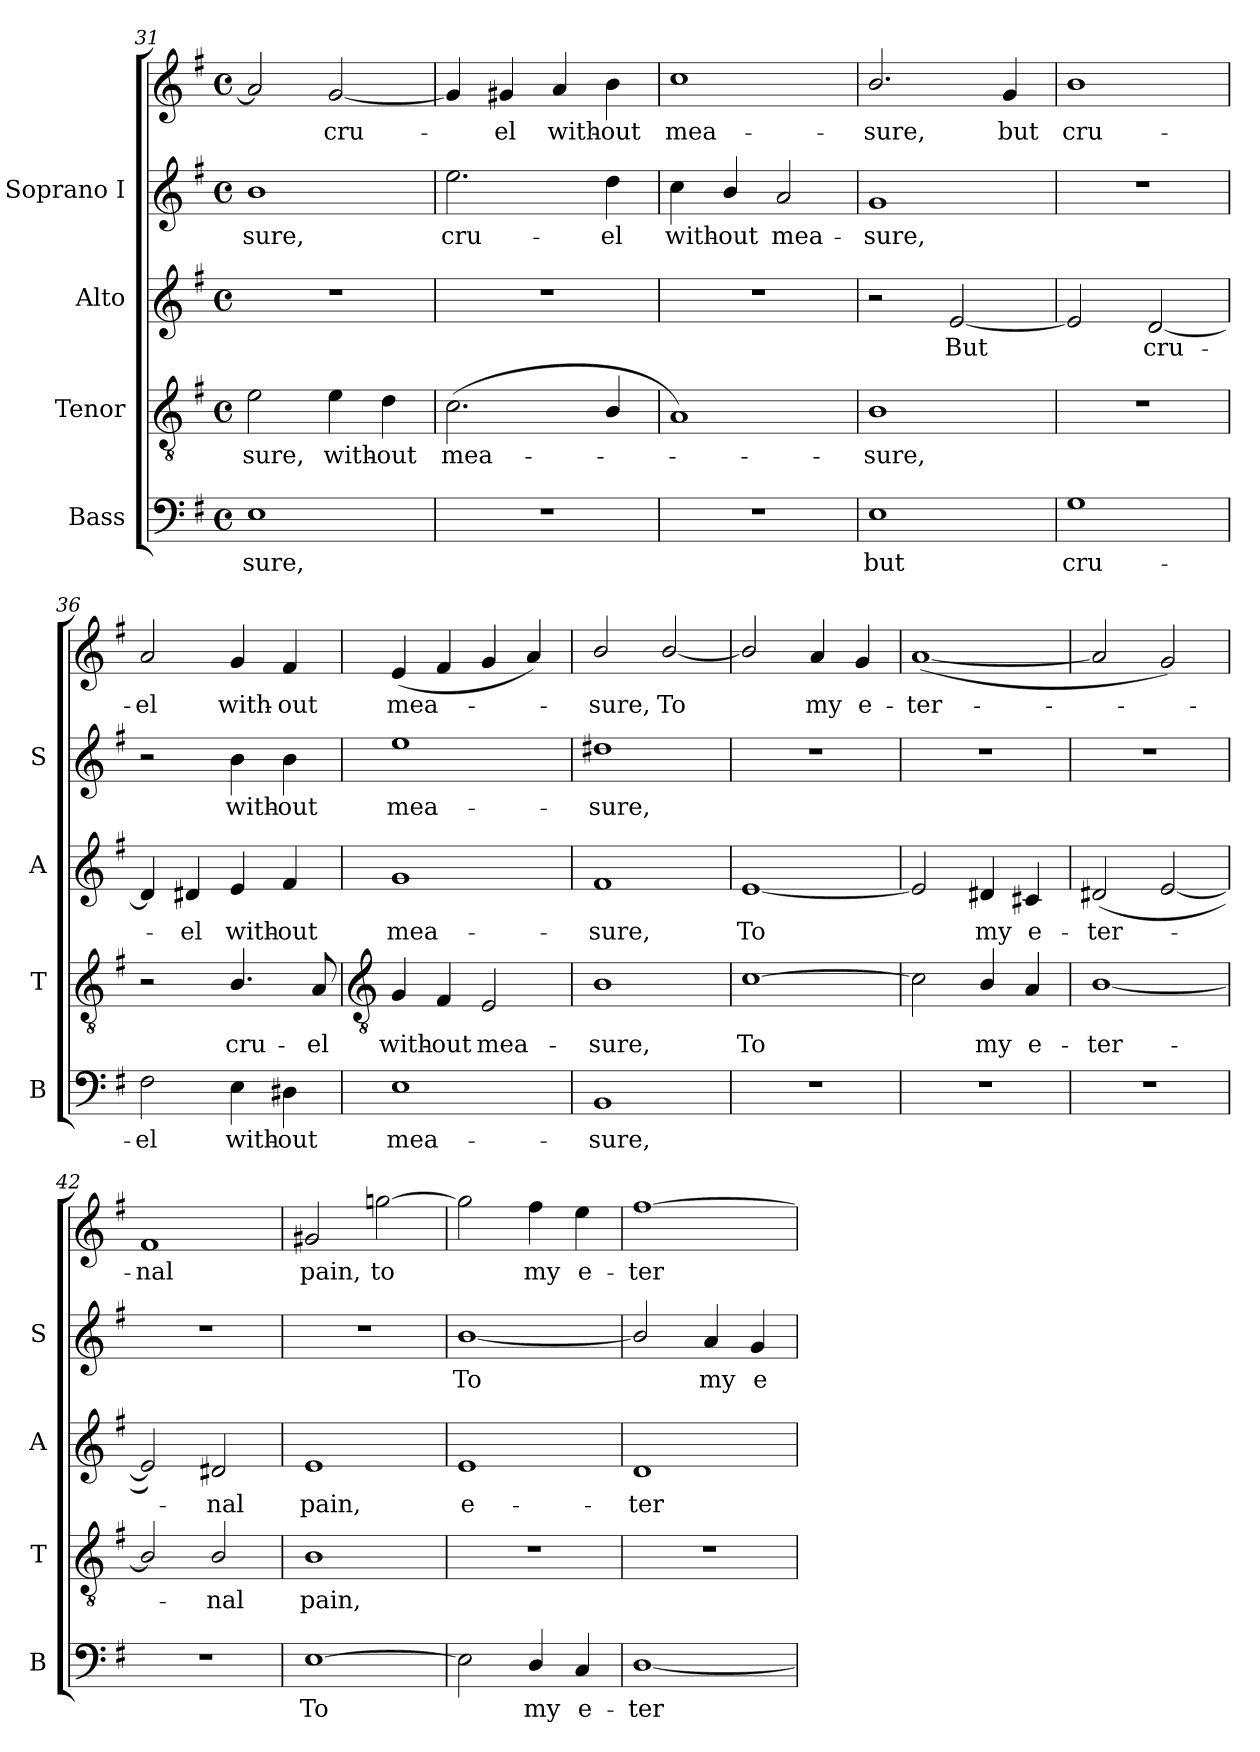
**kern	**text	**kern	**text	**kern	**text	**kern	**text	**kern	**text
*part4	*part4	*part3	*part3	*part2	*part2	*part1	*part1	*part1	*part1
*staff5	*staff5	*staff4	*staff4	*staff3	*staff3	*staff2	*staff2	*staff1	*staff1
*I"Bass	*	*I"Tenor	*	*I"Alto	*	*I"Soprano I	*	*	*
*I'B	*	*I'T	*	*I'A	*	*I'S	*	*	*
*clefF4	*	*clefGv2	*	*clefG2	*	*clefG2	*	*clefG2	*
*k[f#]	*	*k[f#]	*	*k[f#]	*	*k[f#]	*	*k[f#]	*
*G:	*	*G:	*	*G:	*	*G:	*	*G:	*
*M4/4	*	*M4/4	*	*M4/4	*	*M4/4	*	*M4/4	*
*met(c)	*	*met(c)	*	*met(c)	*	*met(c)	*	*met(c)	*
=31	=31	=31	=31	=31	=31	=31	=31	=31	=31
!	!LO:LY:b	!	!LO:LY:b	!	!	!	!LO:LY:b	!	!
1E	-sure,	2e	sure,	1r	.	1b	sure,	2a]	.
!	!	!	!LO:LY:b	!	!	!	!	!	!LO:LY:b
.	.	4e	with-	.	.	.	.	[2g	-cru-
!	!	!	!LO:LY:b	!	!	!	!	!	!
.	.	4d	-out	.	.	.	.	.	.
=32	=32	=32	=32	=32	=32	=32	=32	=32	=32
!	!	!	!LO:LY:b	!	!	!	!LO:LY:b	!	!
1r	.	(<2.c	mea-	1r	.	2.ee	cru-	4g]	.
!	!	!	!	!	!	!	!	!	!LO:LY:b
.	.	.	.	.	.	.	.	4g#X	el
!	!	!	!	!	!	!	!	!	!LO:LY:b
.	.	.	.	.	.	.	.	4a	with-
!	!	!	!	!	!	!	!LO:LY:b	!	!LO:LY:b
.	.	4B/	.	.	.	4dd	-el	4b	-out
=33	=33	=33	=33	=33	=33	=33	=33	=33	=33
!	!	!	!	!	!	!	!LO:LY:b	!	!LO:LY:b
1r	.	1A)	.	1r	.	4cc	-with-	1cc	mea-
!	!	!	!	!	!	!	!LO:LY:b	!	!
.	.	.	.	.	.	4b/	-out	.	.
!	!	!	!	!	!	!	!LO:LY:b	!	!
.	.	.	.	.	.	2a	mea-	.	.
=34	=34	=34	=34	=34	=34	=34	=34	=34	=34
!	!LO:LY:b	!	!LO:LY:b	!	!	!	!LO:LY:b	!	!LO:LY:b
1E	but	1B	sure,	2r	.	1g	sure,	2.b/	-sure,
!	!	!	!	!	!LO:LY:b	!	!	!	!
.	.	.	.	[2e	But	.	.	.	.
!	!	!	!	!	!	!	!	!	!LO:LY:b
.	.	.	.	.	.	.	.	4g	but
=35	=35	=35	=35	=35	=35	=35	=35	=35	=35
!	!LO:LY:b	!	!	!	!	!	!	!	!LO:LY:b
1G	cru-	1r	.	2e]	.	1r	.	1b	cru-
!	!	!	!	!	!LO:LY:b	!	!	!	!
.	.	.	.	[2d	cru-	.	.	.	.
=36	=36	=36	=36	=36	=36	=36	=36	=36	=36
!	!LO:LY:b	!	!	!	!	!	!	!	!LO:LY:b
2F#	-el	2r	.	4d]	.	2r	.	2a	-el
!	!	!	!	!	!LO:LY:b	!	!	!	!
.	.	.	.	4d#X	el	.	.	.	.
!	!LO:LY:b	!	!LO:LY:b	!	!LO:LY:b	!	!LO:LY:b	!	!LO:LY:b
4E	with-	4.B/	cru-	4e	with-	4b	with-	4g	with-
!	!LO:LY:b	!	!	!	!LO:LY:b	!	!LO:LY:b	!	!LO:LY:b
4D#X	-out	.	.	4f#	-out	4b	-out	4f#	-out
!	!	!	!LO:LY:b	!	!	!	!	!	!
.	.	8A	-el	.	.	.	.	.	.
!!LO:LB:g=z
=37	=37	=37	=37	=37	=37	=37	=37	=37	=37
*	*	*clefGv2	*	*	*	*	*	*	*
!	!LO:LY:b	!	!LO:LY:b	!	!LO:LY:b	!	!LO:LY:b	!	!LO:LY:b
1E	mea-	4G	with-	1g	mea-	1ee	mea-	(<4e	mea-
!	!	!	!LO:LY:b	!	!	!	!	!	!
.	.	4F#	-out	.	.	.	.	4f#	.
!	!	!	!LO:LY:b	!	!	!	!	!	!
.	.	2E	mea-	.	.	.	.	4g	.
.	.	.	.	.	.	.	.	4a)	.
=38	=38	=38	=38	=38	=38	=38	=38	=38	=38
!	!LO:LY:b	!	!LO:LY:b	!	!LO:LY:b	!	!LO:LY:b	!	!LO:LY:b
1BB	-sure,	1B	-sure,	1f#	-sure,	1dd#X	sure,	2b/	-sure,
!	!	!	!	!	!	!	!	!	!LO:LY:b
.	.	.	.	.	.	.	.	[2b/	To
=39	=39	=39	=39	=39	=39	=39	=39	=39	=39
!	!	!	!LO:LY:b	!	!LO:LY:b	!	!	!	!
1r	.	[1c	To	[1e	To	1r	.	2b/]	.
!	!	!	!	!	!	!	!	!	!LO:LY:b
.	.	.	.	.	.	.	.	4a	my
!	!	!	!	!	!	!	!	!	!LO:LY:b
.	.	.	.	.	.	.	.	4g	e-
=40	=40	=40	=40	=40	=40	=40	=40	=40	=40
!	!	!	!	!	!	!	!	!	!LO:LY:b
1r	.	2c]	.	2e]	.	1r	.	(<[1a	-ter-
!	!	!	!LO:LY:b	!	!LO:LY:b	!	!	!	!
.	.	4B/	my	4d#X	my	.	.	.	.
!	!	!	!LO:LY:b	!	!LO:LY:b	!	!	!	!
.	.	4A	e-	4c#X	e-	.	.	.	.
=41	=41	=41	=41	=41	=41	=41	=41	=41	=41
!	!	!	!LO:LY:b	!	!LO:LY:b	!	!	!	!
1r	.	[1B/	-ter-	(<2d#X	-ter-	1r	.	2a]	.
.	.	.	.	[2e	.	.	.	2g)	.
=42	=42	=42	=42	=42	=42	=42	=42	=42	=42
!	!	!	!	!	!	!	!	!	!LO:LY:b
1r	.	2B/]	.	2e])	.	1r	.	1f#	nal
!	!	!	!LO:LY:b	!	!LO:LY:b	!	!	!	!
.	.	2B/	nal	2d#X	nal	.	.	.	.
=43	=43	=43	=43	=43	=43	=43	=43	=43	=43
!	!LO:LY:b	!	!LO:LY:b	!	!LO:LY:b	!	!	!	!LO:LY:b
[1E	To	1B/	pain,	1e	pain,	1r	.	2g#X	pain,
!	!	!	!	!	!	!	!	!	!LO:LY:b
.	.	.	.	.	.	.	.	[2ggn	to
=44	=44	=44	=44	=44	=44	=44	=44	=44	=44
!	!	!	!	!	!LO:LY:b	!	!LO:LY:b	!	!
2E]	.	1r	.	1e	e-	[1b/	-To	2gg]	.
!	!LO:LY:b	!	!	!	!	!	!	!	!LO:LY:b
4D/	my	.	.	.	.	.	.	4ff#	my
!	!LO:LY:b	!	!	!	!	!	!	!	!LO:LY:b
4C	e-	.	.	.	.	.	.	4ee	e-
=45	=45	=45	=45	=45	=45	=45	=45	=45	=45
!	!LO:LY:b	!	!	!	!LO:LY:b	!	!	!	!LO:LY:b
[1D/	-ter-	1r	.	1d	-ter-	2b/]	.	[1ff#	ter-
!	!	!	!	!	!	!	!LO:LY:b	!	!
.	.	.	.	.	.	4a	my	.	.
!	!	!	!	!	!	!	!LO:LY:b	!	!
.	.	.	.	.	.	4g	e-	.	.
=	=	=	=	=	=	=	=	=	=
*-	*-	*-	*-	*-	*-	*-	*-	*-	*-
